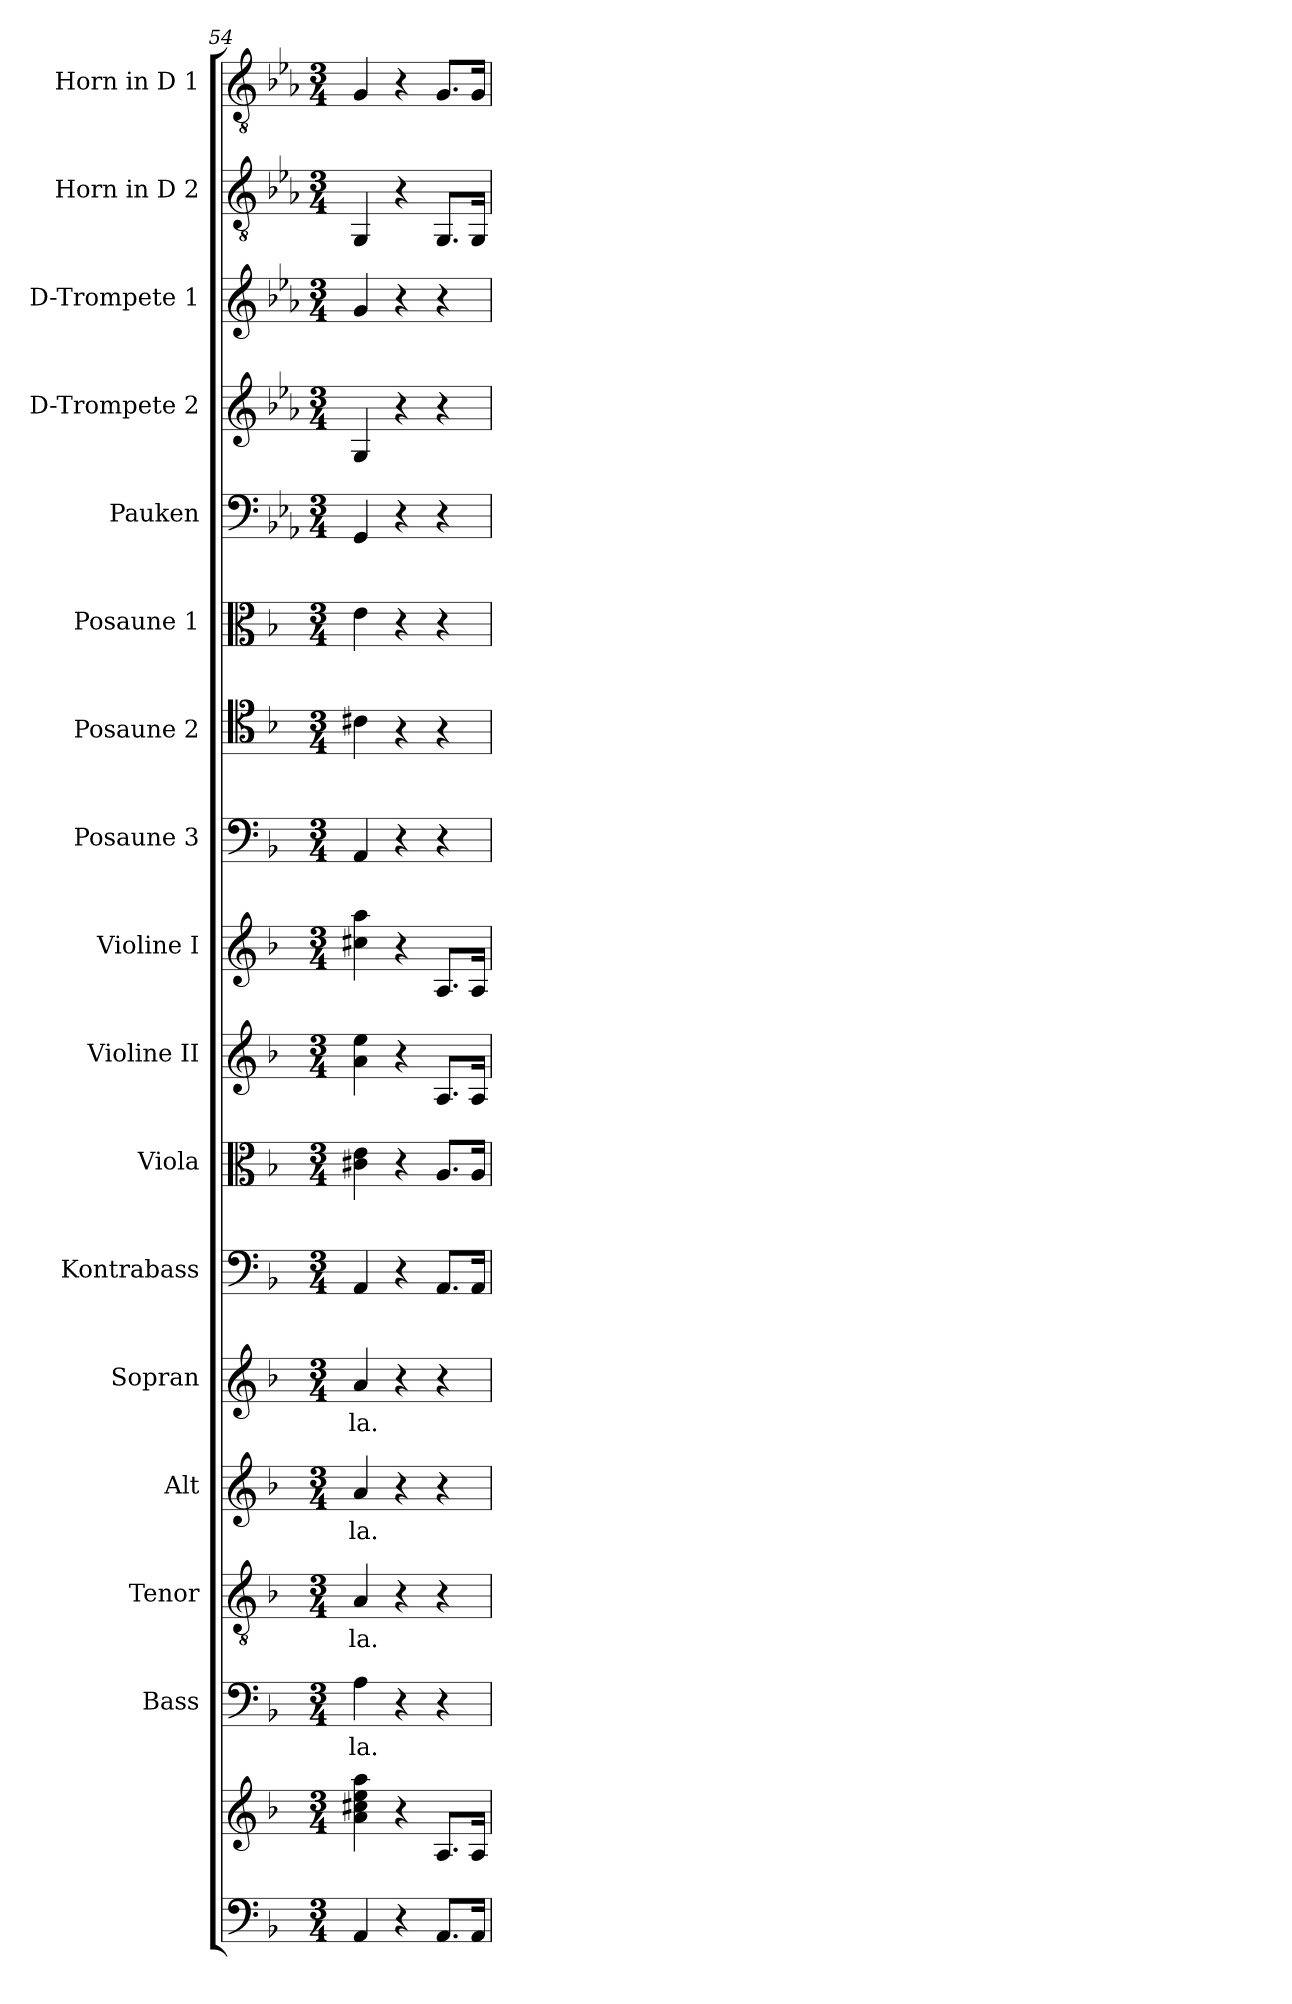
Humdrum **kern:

**kern	**kern	**kern	**text	**kern	**text	**kern	**text	**kern	**text	**kern	**kern	**kern	**kern	**kern	**kern	**kern	**kern	**kern	**kern	**kern	**kern
*part17	*part17	*part16	*part16	*part15	*part15	*part14	*part14	*part13	*part13	*part12	*part11	*part10	*part9	*part8	*part7	*part6	*part5	*part4	*part3	*part2	*part1
*staff18	*staff17	*staff16	*staff16	*staff15	*staff15	*staff14	*staff14	*staff13	*staff13	*staff12	*staff11	*staff10	*staff9	*staff8	*staff7	*staff6	*staff5	*staff4	*staff3	*staff2	*staff1
*	*	*I"Bass	*	*I"Tenor	*	*I"Alt	*	*I"Sopran	*	*I"Kontrabass	*I"Viola	*I"Violine II	*I"Violine I	*I"Posaune 3	*I"Posaune 2	*I"Posaune 1	*I"Pauken	*I"D-Trompete 2	*I"D-Trompete 1	*I"Horn in D 2	*I"Horn in D 1
*	*	*I'B.	*	*I'T.	*	*I'A.	*	*I'S.	*	*I'Kb.	*I'Vla.	*I'Vl. II	*I'Vl. I	*I'Pos. 3	*I'Pos. 2	*I'Pos. 1	*I'Pk.	*I'D Trp. 2	*I'D Trp. 1	*I'Hrn. 2	*I'Hrn. 1
*clefF4	*clefG2	*clefF4	*	*clefGv2	*	*clefG2	*	*clefG2	*	*clefF4	*clefC3	*clefG2	*clefG2	*clefF4	*clefC4	*clefC3	*clefF4	*clefG2	*clefG2	*clefGv2	*clefGv2
*	*	*	*	*	*	*	*	*	*	*ITrd7c12	*	*	*	*	*	*	*ITrd-1c-2	*ITrd-1c-2	*ITrd-1c-2	*ITrd-1c-2	*ITrd-1c-2
*k[b-]	*k[b-]	*k[b-]	*	*k[b-]	*	*k[b-]	*	*k[b-]	*	*k[b-]	*k[b-]	*k[b-]	*k[b-]	*k[b-]	*k[b-]	*k[b-]	*k[b-]	*k[b-]	*k[b-]	*k[b-]	*k[b-]
*F:	*F:	*F:	*	*F:	*	*F:	*	*F:	*	*F:	*F:	*F:	*F:	*F:	*F:	*F:	*F:	*F:	*F:	*F:	*F:
*M3/4	*M3/4	*M3/4	*	*M3/4	*	*M3/4	*	*M3/4	*	*M3/4	*M3/4	*M3/4	*M3/4	*M3/4	*M3/4	*M3/4	*M3/4	*M3/4	*M3/4	*M3/4	*M3/4
=54	=54	=54	=54	=54	=54	=54	=54	=54	=54	=54	=54	=54	=54	=54	=54	=54	=54	=54	=54	=54	=54
!	!	!	!LO:LY:b	!	!LO:LY:b	!	!LO:LY:b	!	!LO:LY:b	!	!	!	!	!	!	!	!	!	!	!	!
4AA/	4a\ 4cc#X\ 4ee\ 4aa\	4A\	-la.	4A/	-la.	4a/	-la.	4a/	-la.	4AAA/	4c#X\ 4e\	4a\ 4ee\	4cc#X\ 4aa\	4AA/	4c#X\	4e\	4AA/	4A/	4a/	4AA/	4A/
4r	4r	4r	.	4r	.	4r	.	4r	.	4r	4r	4r	4r	4r	4r	4r	4r	4r	4r	4r	4r
8.AA/L	8.A/L	4r	.	4r	.	4r	.	4r	.	8.AAA/L	8.A/L	8.A/L	8.A/L	4r	4r	4r	4r	4r	4r	8.AA/L	8.A/L
16AA/Jk	16A/Jk	.	.	.	.	.	.	.	.	16AAA/Jk	16A/Jk	16A/Jk	16A/Jk	.	.	.	.	.	.	16AA/Jk	16A/Jk
=	=	=	=	=	=	=	=	=	=	=	=	=	=	=	=	=	=	=	=	=	=
*-	*-	*-	*-	*-	*-	*-	*-	*-	*-	*-	*-	*-	*-	*-	*-	*-	*-	*-	*-	*-	*-
